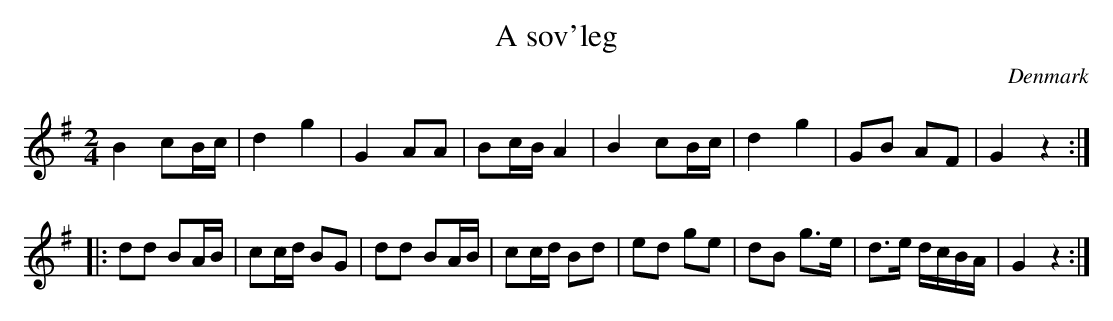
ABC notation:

X:1
T:A sov'leg
L:1/8
M:2/4
O:Denmark
K:G major
B2 cB/c/ | d2 g2 | G2 AA | Bc/B/ A2 |\
B2 cB/c/ | d2 g2 | GB AF | G2 z2 :|
|:\
dd BA/B/ | cc/d/ BG | dd BA/B/ | cc/d/ Bd |\
ed ge | dB g>e | d>e d/c/B/A/ | G2 z2 :|
